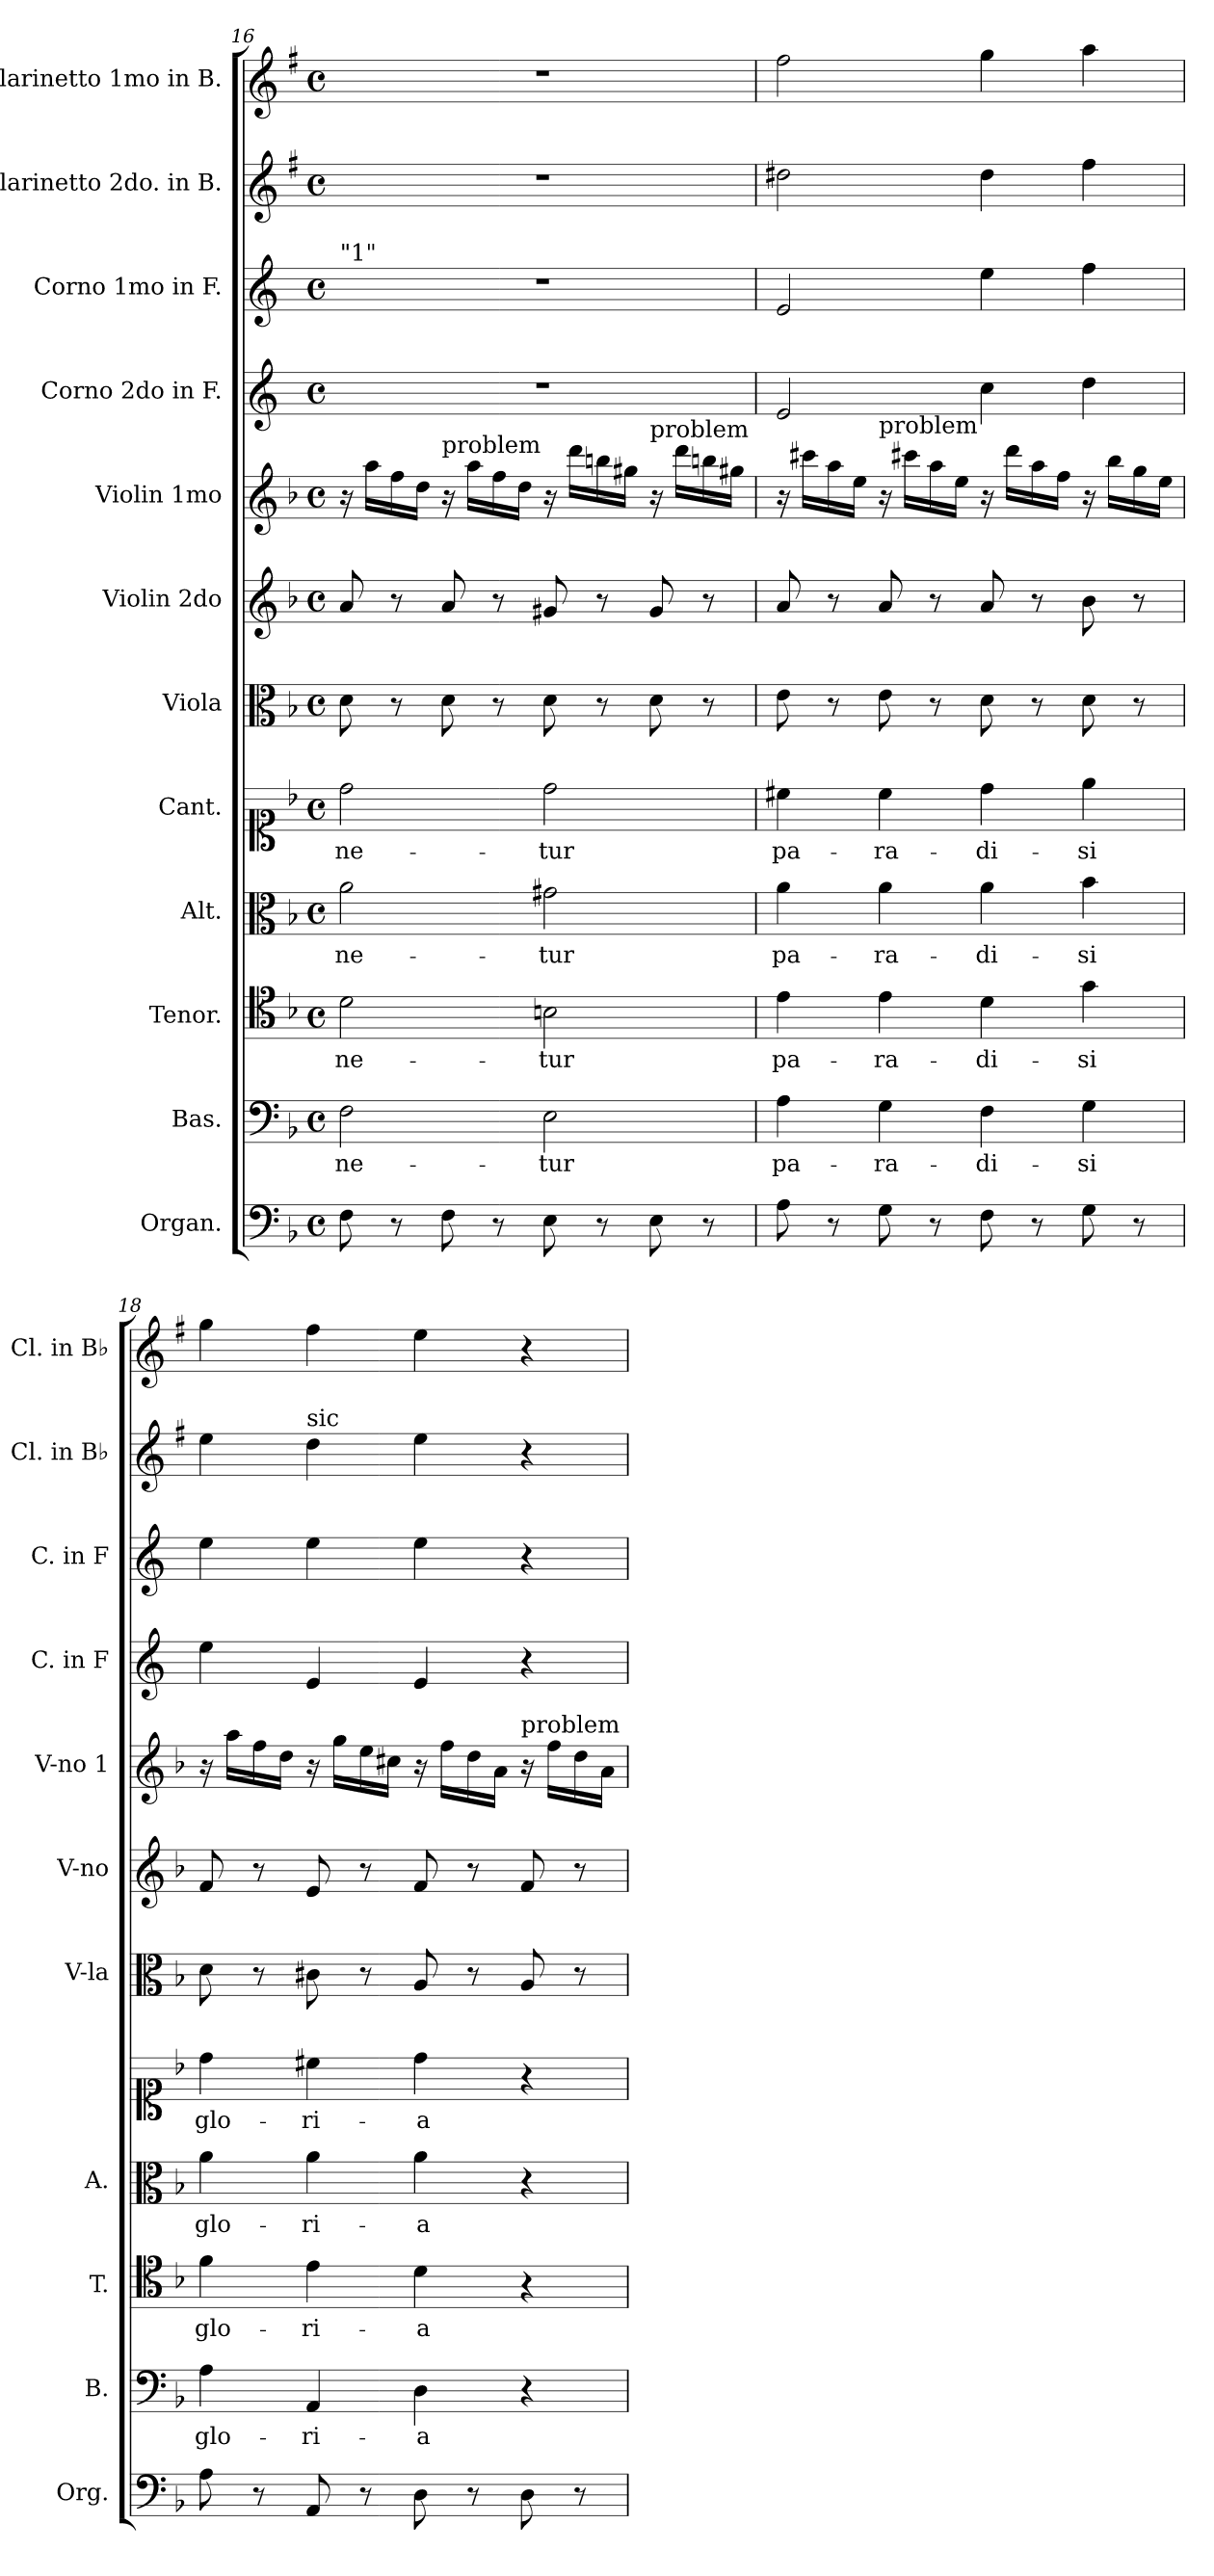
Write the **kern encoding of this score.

**kern	**kern	**text	**kern	**text	**kern	**text	**kern	**text	**kern	**kern	**kern	**kern	**kern	**kern	**kern
*part12	*part11	*part11	*part10	*part10	*part9	*part9	*part8	*part8	*part7	*part6	*part5	*part4	*part3	*part2	*part1
*staff12	*staff11	*staff11	*staff10	*staff10	*staff9	*staff9	*staff8	*staff8	*staff7	*staff6	*staff5	*staff4	*staff3	*staff2	*staff1
*I"Organ.	*I"Bas.	*	*I"Tenor.	*	*I"Alt.	*	*I"Cant.	*	*I"Viola	*I"Violin 2do	*I"Violin 1mo	*I"Corno 2do in F.	*I"Corno 1mo in F.	*I"Clarinetto 2do. in B.	*I"Clarinetto 1mo in B.
*I'Org.	*I'B.	*	*I'T.	*	*I'A.	*	*	*	*I'V-la	*I'V-no	*I'V-no 1	*I'C. in F	*I'C. in F	*I'Cl. in B♭	*I'Cl. in B♭
*clefF4	*clefF4	*	*clefC4	*	*clefC3	*	*clefC1	*	*clefC3	*clefG2	*clefG2	*clefG2	*clefG2	*clefG2	*clefG2
*	*	*	*	*	*	*	*	*	*	*	*	*ITrd4c7	*ITrd4c7	*ITrd1c2	*ITrd1c2
*k[b-]	*k[b-]	*	*k[b-]	*	*k[b-]	*	*k[b-]	*	*k[b-]	*k[b-]	*k[b-]	*k[b-]	*k[b-]	*k[b-]	*k[b-]
*M4/4	*M4/4	*	*M4/4	*	*M4/4	*	*M4/4	*	*M4/4	*M4/4	*M4/4	*M4/4	*M4/4	*M4/4	*M4/4
*met(c)	*met(c)	*	*met(c)	*	*met(c)	*	*met(c)	*	*met(c)	*met(c)	*met(c)	*met(c)	*met(c)	*met(c)	*met(c)
=16	=16	=16	=16	=16	=16	=16	=16	=16	=16	=16	=16	=16	=16	=16	=16
!	!	!	!	!	!	!	!	!	!	!	!	!	!LO:TX:a:t="1"	!	!
8F\	2F\	-ne-	2d\	-ne-	2a\	-ne-	2dd\	-ne-	8d\	8a/	16r	1r	1r	1r	1r
.	.	.	.	.	.	.	.	.	.	.	16aa\LL	.	.	.	.
8r	.	.	.	.	.	.	.	.	8r	8r	16ff\	.	.	.	.
.	.	.	.	.	.	.	.	.	.	.	16dd\JJ	.	.	.	.
!	!	!	!	!	!	!	!	!	!	!	!LO:TX:a:t=problem	!	!	!	!
8F\	.	.	.	.	.	.	.	.	8d\	8a/	16r	.	.	.	.
.	.	.	.	.	.	.	.	.	.	.	16aa\LL	.	.	.	.
8r	.	.	.	.	.	.	.	.	8r	8r	16ff\	.	.	.	.
.	.	.	.	.	.	.	.	.	.	.	16dd\JJ	.	.	.	.
8E\	2E\	-tur	2Bn\	-tur	2g#X\	-tur	2dd\	-tur	8d\	8g#X/	16r	.	.	.	.
.	.	.	.	.	.	.	.	.	.	.	16ddd\LL	.	.	.	.
8r	.	.	.	.	.	.	.	.	8r	8r	16bbn\	.	.	.	.
.	.	.	.	.	.	.	.	.	.	.	16gg#X\JJ	.	.	.	.
!	!	!	!	!	!	!	!	!	!	!	!LO:TX:a:t=problem	!	!	!	!
8E\	.	.	.	.	.	.	.	.	8d\	8g#/	16r	.	.	.	.
.	.	.	.	.	.	.	.	.	.	.	16ddd\LL	.	.	.	.
8r	.	.	.	.	.	.	.	.	8r	8r	16bbn\	.	.	.	.
.	.	.	.	.	.	.	.	.	.	.	16gg#X\JJ	.	.	.	.
=17	=17	=17	=17	=17	=17	=17	=17	=17	=17	=17	=17	=17	=17	=17	=17
8A\	4A\	pa-	4e\	pa-	4a\	pa-	4cc#X\	pa-	8e\	8a/	16r	2A/	2A/	2cc#X\	2ee\
.	.	.	.	.	.	.	.	.	.	.	16ccc#X\LL	.	.	.	.
8r	.	.	.	.	.	.	.	.	8r	8r	16aa\	.	.	.	.
.	.	.	.	.	.	.	.	.	.	.	16ee\JJ	.	.	.	.
!	!	!	!	!	!	!	!	!	!	!	!LO:TX:a:t=problem	!	!	!	!
8G\	4G\	-ra-	4e\	-ra-	4a\	-ra-	4cc#\	-ra-	8e\	8a/	16r	.	.	.	.
.	.	.	.	.	.	.	.	.	.	.	16ccc#X\LL	.	.	.	.
8r	.	.	.	.	.	.	.	.	8r	8r	16aa\	.	.	.	.
.	.	.	.	.	.	.	.	.	.	.	16ee\JJ	.	.	.	.
8F\	4F\	-di-	4d\	-di-	4a\	-di-	4dd\	-di-	8d\	8a/	16r	4f\	4a\	4cc#\	4ff\
.	.	.	.	.	.	.	.	.	.	.	16ddd\LL	.	.	.	.
8r	.	.	.	.	.	.	.	.	8r	8r	16aa\	.	.	.	.
.	.	.	.	.	.	.	.	.	.	.	16ff\JJ	.	.	.	.
8G\	4G\	-si	4g\	-si	4b-\	-si	4ee\	-si	8d\	8b-\	16r	4g\	4b-\	4ee\	4gg\
.	.	.	.	.	.	.	.	.	.	.	16bb-\LL	.	.	.	.
8r	.	.	.	.	.	.	.	.	8r	8r	16gg\	.	.	.	.
.	.	.	.	.	.	.	.	.	.	.	16ee\JJ	.	.	.	.
=18	=18	=18	=18	=18	=18	=18	=18	=18	=18	=18	=18	=18	=18	=18	=18
8A\	4A\	glo-	4f\	glo-	4a\	glo-	4dd\	glo-	8d\	8f/	16r	4a\	4a\	4dd\	4ff\
.	.	.	.	.	.	.	.	.	.	.	16aa\LL	.	.	.	.
8r	.	.	.	.	.	.	.	.	8r	8r	16ff\	.	.	.	.
.	.	.	.	.	.	.	.	.	.	.	16dd\JJ	.	.	.	.
!	!	!	!	!	!	!	!	!	!	!	!	!	!	!LO:TX:a:t=sic	!
8AA/	4AA/	-ri-	4e\	-ri-	4a\	-ri-	4cc#X\	-ri-	8c#X\	8e/	16r	4A/	4a\	4cc\	4ee\
.	.	.	.	.	.	.	.	.	.	.	16gg\LL	.	.	.	.
8r	.	.	.	.	.	.	.	.	8r	8r	16ee\	.	.	.	.
.	.	.	.	.	.	.	.	.	.	.	16cc#X\JJ	.	.	.	.
8D\	4D\	-a	4d\	-a	4a\	-a	4dd\	-a	8A/	8f/	16r	4A/	4a\	4dd\	4dd\
.	.	.	.	.	.	.	.	.	.	.	16ff\LL	.	.	.	.
8r	.	.	.	.	.	.	.	.	8r	8r	16dd\	.	.	.	.
.	.	.	.	.	.	.	.	.	.	.	16a\JJ	.	.	.	.
!	!	!	!	!	!	!	!	!	!	!	!LO:TX:a:t=problem	!	!	!	!
8D\	4r	.	4r	.	4r	.	4r	.	8A/	8f/	16r	4r	4r	4r	4r
.	.	.	.	.	.	.	.	.	.	.	16ff\LL	.	.	.	.
8r	.	.	.	.	.	.	.	.	8r	8r	16dd\	.	.	.	.
.	.	.	.	.	.	.	.	.	.	.	16a\JJ	.	.	.	.
=	=	=	=	=	=	=	=	=	=	=	=	=	=	=	=
*-	*-	*-	*-	*-	*-	*-	*-	*-	*-	*-	*-	*-	*-	*-	*-
